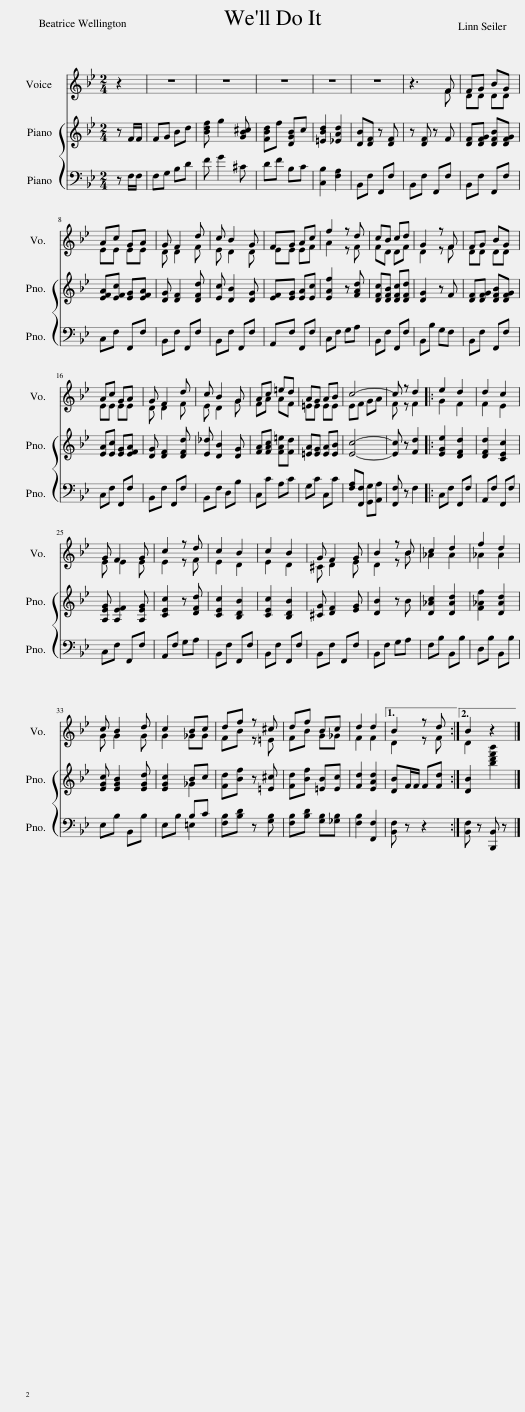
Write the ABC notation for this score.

X:1
%%score ( 1 2 ) { ( 3 4 ) ( 5 6 ) }
L:1/8
M:2/4
I:linebreak $
K:Bb
V:1 treble
V:2 treble
V:3 treble
V:4 treble
V:5 bass
V:6 bass
V:1
 z2 | z4 | z4 | z4 | z4 | %5
 z4 | z3 F | FG BG |$ Ac GA | G F2 d | %10
 c B2 G | FG Ac | f2 z d | cB cd | G2 z F | %15
 FG BG |$ Ac GA | G F2 d | c B2 G | Ac =ed | %20
 AG AB | c4- | c z d2 |: e2 d2 | d2 c2 |$ %25
 G F2 G | c2 z d | c2 B2 | c2 B2 | G F2 G | %30
 B2 z B | c2 d2 | f2 d2 |$ c B2 d | c2 Bc | %35
 df z ^c | df Bc | d2 d2 |1 B2 z d :|2 B2 z2 |] %40
V:2
 x2 | x4 | x4 | x4 | x4 | %5
 x4 | x3 F | DD DD |$ EE EE | D D2 F | %10
 E D2 D | EE EF | A2 z F | FD DF | D2 z F | %15
 DD DD |$ EE EE | D D2 F | E D2 G | FA AF | %20
 =EE EE | EF GA | F z F2 |: G2 F2 | F2 E2 |$ %25
 E E2 E | E2 z F | E2 D2 | E2 D2 | ^C D2 E | %30
 D2 z B | _A2 A2 | _A2 A2 |$ G G2 G | G2 _GG | %35
 FB z =E | FB G_G | F2 F2 |1 D2 z F :|2 D2 x2 |] %40
V:3
 z F/F/ | FG Bd | [Bdf] g2 [GB^c] | [FBd]f [DGB]c | [=EBd]2 [_EAd]2 | %5
 [DB][DF] z [DF] | z [DF] z F | [DF][DFG] [DFB][DFG] |$ [EFA][EFc] [EG][EFA] | [DG] [DF]2 [DFd] | %10
 [Ec] [DB]2 [DG] | [EF][EG] [EA][Ec] | [EAf]2 z [FAd] | [DFc][DFB] [DFc][DFd] | [DG]2 z F | %15
 [DF][DFG] [DFB][DFG] |$ [EA][Ec] [EG][EFA] | [DG] [DF]2 [DFd] | [E_d] [DB]2 [DG] | [FA][FAc] [FA=e][Fd] | %20
 [=EA][EG] [EA][EB] | [Ec]4- | [Ec] z [Fd]2 |: [EGe]2 [DFd]2 | [DFd]2 [CEc]2 |$ %25
 [A,EG] [A,EF]2 [A,EG] | [CEc]2 z [DFd] | [CEc]2 [B,DB]2 | [CEc]2 [B,DB]2 | [^CG] [DF]2 [EG] | %30
 [DB]2 z B | [D_Ac]2 [DAd]2 | [F_Af]2 [DAd]2 |$ [EGc] [EGB]2 [EGd] | [EGc]2 Bc | %35
 [Fd][Bf] z [=E^c] | [Fd][Bf] [=EB][Ec] | [Fd]2 [EAd]2 |1 [DB]F/F/ F[Fd] :|2 [DB]2 [bd'f'b']2 |] %40
V:4
 x2 | x4 | x4 | x4 | x4 | %5
 x4 | x4 | x4 |$ x4 | x4 | %10
 x4 | x4 | x4 | x4 | x4 | %15
 x4 |$ x4 | x4 | x4 | x4 | %20
 x4 | x4 | x4 |: x4 | x4 |$ %25
 x4 | x4 | x4 | x4 | x4 | %30
 x4 | x4 | x4 |$ x4 | x2 _G2 | %35
 x4 | x4 | x4 |1 x4 :|2 x4 |] %40
V:5
 z F,/F,/ | F,G, B,D | F G2 ^C | DF B,C | [C,B,]2 [F,A,]2 | %5
 B,,F, F,,F, | B,,F, F,,F, | B,,F, F,,F, |$ C,F, F,,F, | B,,F, F,,F, | %10
 B,,F, F,,F, | A,,F, F,,F, | C,F, G,A, | B,,F, F,,F, | B,,B, G,F, | %15
 B,,F, F,,F, |$ C,F, F,,F, | B,,F, F,,F, | B,,F, D,B, | C,C A,C | %20
 G,C C,C | [F,A,][F,,F,] [G,,G,][A,,A,] | [F,,F,] z F,2 |: C,F, F,,F, | A,,F, F,,F, |$ %25
 C,F, F,,F, | A,,F, G,A, | B,,F, F,,F, | B,,F, F,,F, | B,,F, F,,F, | %30
 B,,F, G,A, | F,B, B,,B, | D,B, B,,B, |$ E,B, B,,B, | E,B, B,C | %35
 [F,B,][B,D] z [G,B,] | [F,B,][B,D] [G,B,][_G,B,] | [F,B,]2 [F,,F,]2 |1 [B,,F,] z z2 :|2 [B,,F,] z [B,,,B,,] z |] %40
V:6
 x2 | x4 | x4 | x4 | x4 | %5
 x4 | x4 | x4 |$ x4 | x4 | %10
 x4 | x4 | x4 | x4 | x4 | %15
 x4 |$ x4 | x4 | x4 | x4 | %20
 x4 | x4 | x4 |: x4 | x4 |$ %25
 x4 | x4 | x4 | x4 | x4 | %30
 x4 | x4 | x4 |$ x4 | x2 =E,2 | %35
 x4 | x4 | x4 |1 x4 :|2 x4 |] %40
